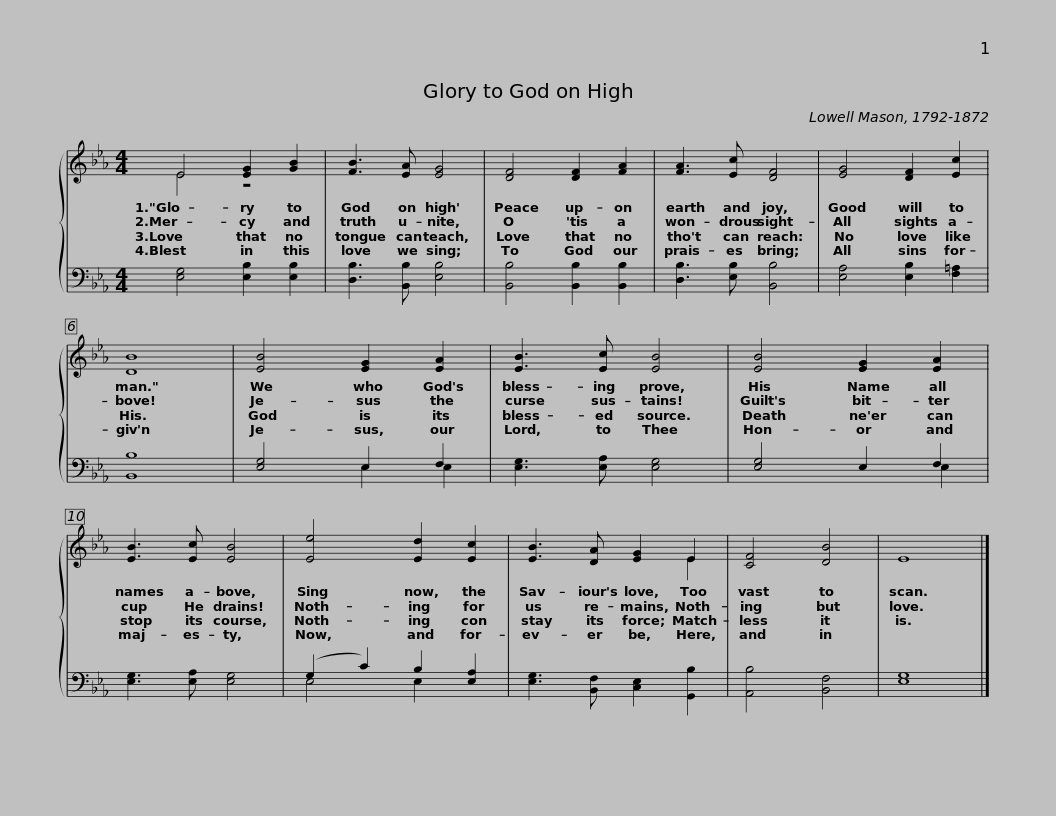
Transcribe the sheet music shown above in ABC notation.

X:1
%%score { ( 1 2 ) | ( 3 4 ) }
L:1/8
M:4/4
I:linebreak $
K:Eb
V:1 treble
V:2 treble
V:3 bass
V:4 bass
V:1
 E4 [EG]2 [GB]2 | [FB]3 [EA] [EG]4 | [DF]4 [DF]2 [FA]2 | [FA]3 [Ec] [DF]4 | [EG]4 [DF]2 [Ec]2 |$ %5
 [DB]8 | [EB]4 [EG]2 [EA]2 | [EB]3 [Ec] [EB]4 | [EB]4 [EG]2 [EA]2 | [EB]3 [Ec] [EB]4 |$ %10
 [Ee]4 [Ed]2 [Ec]2 | [EB]3 [DA] [EG]2 E2 | [CF]4 [DB]4 | E8 |] %14
V:2
 E4 z4 | x8 | x8 | x8 | x8 |$ %5
 x8 | x8 | x8 | x8 | x8 |$ %10
 x8 | x6 E2 | x8 | x8 |] %14
V:3
 [E,G,]4 [E,B,]2 [E,B,]2 | [D,B,]3 [B,,B,] [E,B,]4 | [B,,B,]4 [B,,B,]2 [B,,B,]2 | [D,B,]3 [E,B,] [B,,B,]4 | [E,A,]4 [E,B,]2 [F,=A,]2 |$ %5
 [B,,B,]8 | [E,G,]4 E,2 F,2 | [E,G,]3 [E,A,] [E,G,]4 | [E,G,]4 E,2 F,2 | [E,G,]3 [E,A,] [E,G,]4 |$ %10
 (G,2 C2) B,2 [E,A,]2 | [E,G,]3 [B,,F,] [C,E,]2 [G,,B,]2 | [A,,B,]4 [B,,F,]4 | [E,G,]8 |] %14
V:4
 x8 | x8 | x8 | x8 | x8 |$ %5
 x8 | x4 E,2 E,2 | x8 | x6 E,2 | x8 |$ %10
 E,4 E,2 x2 | x8 | x8 | x8 |] %14
